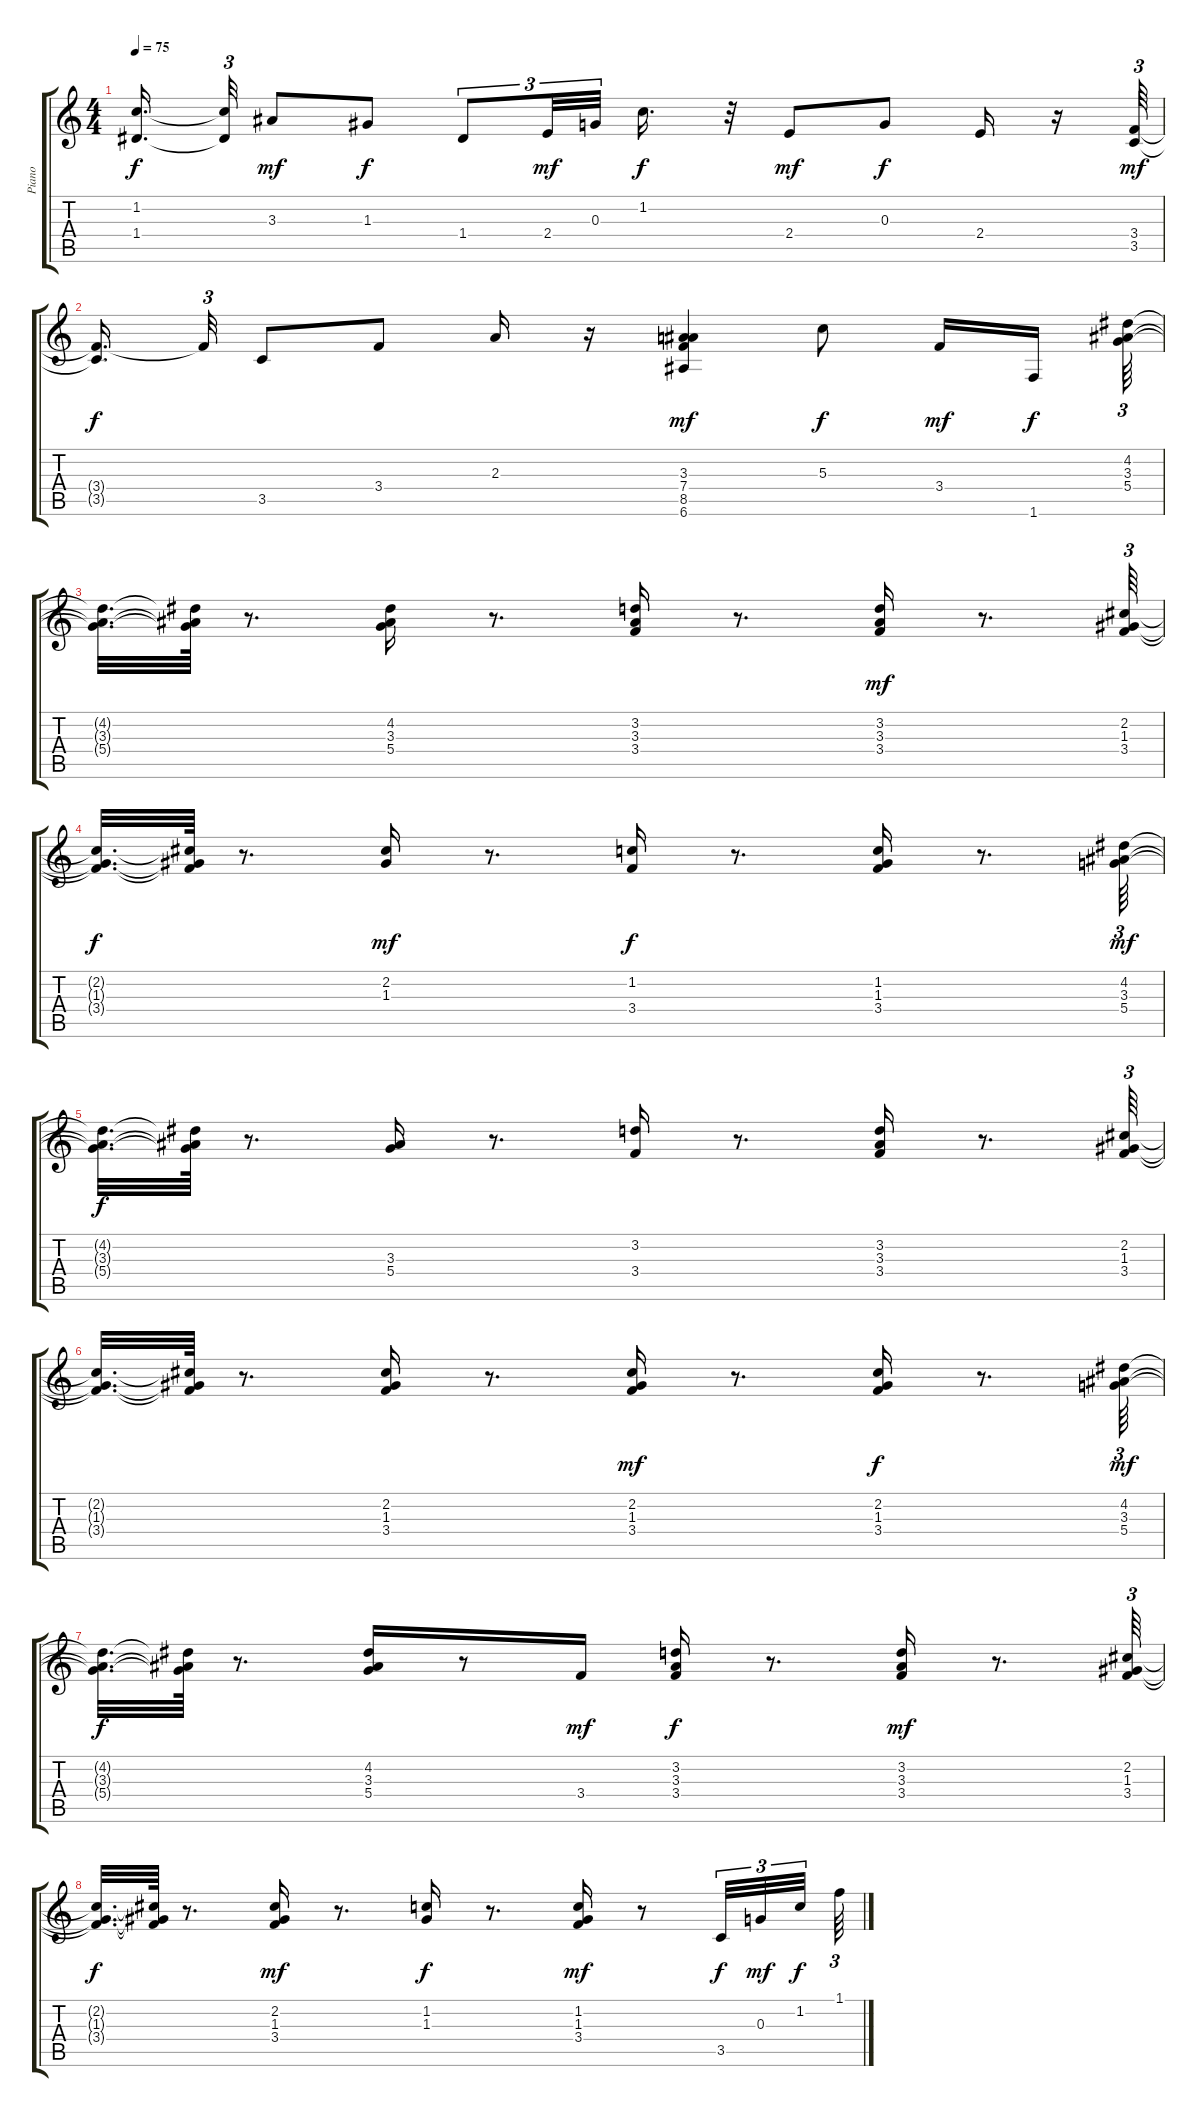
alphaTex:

\track ("Piano" "Piano") {instrument acousticguitarsteel}
\staff {score tabs}
\tuning (E4 B3 G3 D3 A2 E2) {hide}
\ts (4 4)
\tempo 75
\clef g2
\ks c
(1.2{t} 1.4{t}).16{d dy f beam splitsecondary} (1.2{t} 1.4{t}).32{tu (3 2)} 3.3.8{dy mf} 1.3.8{dy f} 1.4.8{tu (3 2)} 2.4.32{tu (3 2) dy mf} 0.3.32{tu (3 2) beam splitsecondary} 1.2.16{d dy f} r.32 2.4.8{dy mf} 0.3.8{dy f} 2.4.16 r.16 (3.4 3.5).64{tu (3 2) dy mf} |
(3.4{t} 3.5{t}).16{d dy f beam splitsecondary} 3.4{t}.32{tu (3 2)} 3.5.8 3.4.8 2.3.16 r.16 (3.3 7.4 8.5 6.6).4{dy mf} 5.3.8{dy f} 3.4.16{dy mf} 1.6.16{dy f beam splitsecondary} (4.2 3.3 5.4).64{tu (3 2)} |
(4.2{t} 3.3{t} 5.4{t}).32{d} (4.2{t} 3.3{t} 5.4{t}).64 r.8{d} (4.2 3.3 5.4).16 r.8{d} (3.2 3.3 3.4).16 r.8{d} (3.2 3.3 3.4).16{dy mf} r.8{d} (2.2 1.3 3.4).64{tu (3 2)} |
(2.2{t} 1.3{t} 3.4{t}).32{d dy f} (2.2{t} 1.3{t} 3.4{t}).64 r.8{d} (2.2 1.3).16{dy mf} r.8{d} (1.2 3.4).16{dy f} r.8{d} (1.2 1.3 3.4).16 r.8{d} (4.2 3.3 5.4).64{tu (3 2) dy mf} |
(4.2{t} 3.3{t} 5.4{t}).32{d dy f} (4.2{t} 3.3{t} 5.4{t}).64 r.8{d} (3.3 5.4).16 r.8{d} (3.2 3.4).16 r.8{d} (3.2 3.3 3.4).16 r.8{d} (2.2 1.3 3.4).64{tu (3 2)} |
(2.2{t} 1.3{t} 3.4{t}).32{d} (2.2{t} 1.3{t} 3.4{t}).64 r.8{d} (2.2 1.3 3.4).16 r.8{d} (2.2 1.3 3.4).16{dy mf} r.8{d} (2.2 1.3 3.4).16{dy f} r.8{d} (4.2 3.3 5.4).64{tu (3 2) dy mf} |
(4.2{t} 3.3{t} 5.4{t}).32{d dy f} (4.2{t} 3.3{t} 5.4{t}).64 r.8{d} (4.2 3.3 5.4).16 r.8 3.4.16{dy mf} (3.2 3.3 3.4).16{dy f} r.8{d} (3.2 3.3 3.4).16{dy mf} r.8{d} (2.2 1.3 3.4).64{tu (3 2)} |
(2.2{t} 1.3{t} 3.4{t}).32{d dy f} (2.2{t} 1.3{t} 3.4{t}).64 r.8{d} (2.2 1.3 3.4).16{dy mf} r.8{d} (1.2 1.3).16{dy f} r.8{d} (1.2 1.3 3.4).16{dy mf} r.8 3.5.32{tu (3 2) dy f} 0.3.32{tu (3 2) dy mf} 1.2.32{tu (3 2) dy f} 1.1.64{tu (3 2)}
